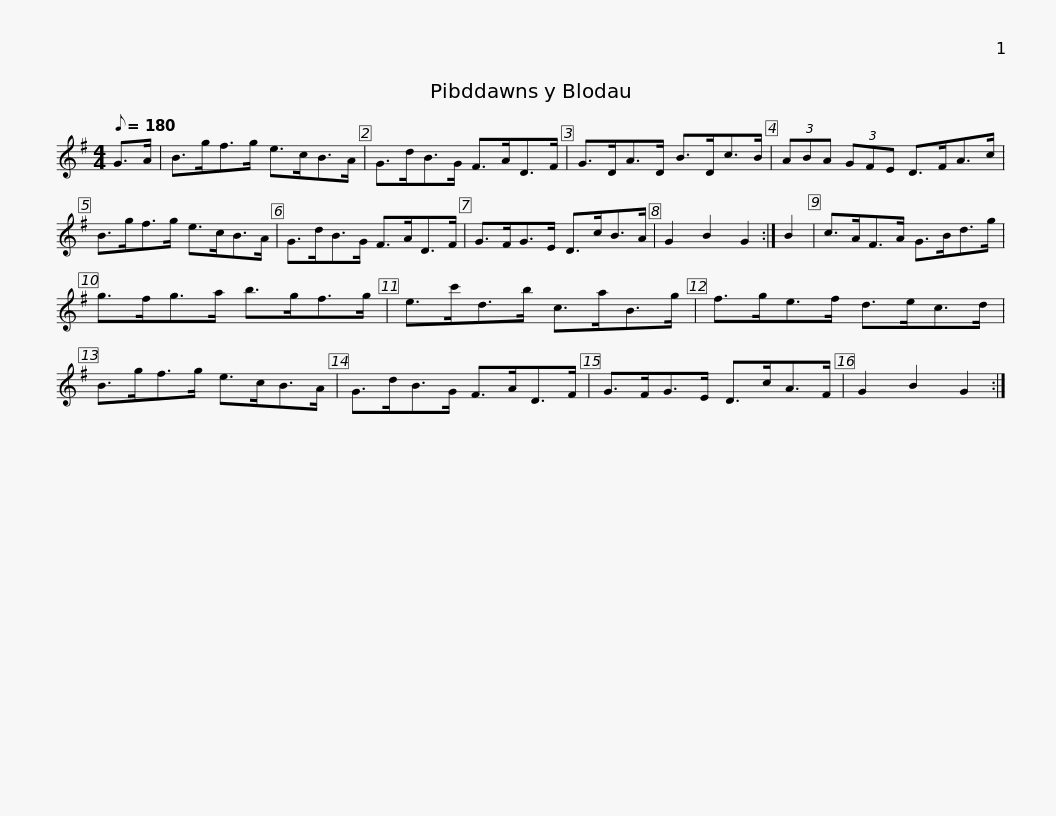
X:1
L:1/8
Q:1/8=180
M:4/4
I:linebreak $
K:G
V:1 treble
V:1
 G>A | B>gf>g e>cB>A | G>dB>G F>AD>F | G>DA>D B>Dc>B | (3ABA (3GFE D>FA>c |$ %5
 B>gf>g e>cB>A | G>dB>G F>AD>F | G>FG>E D>cB>A | G2 B2 G2 :| B2 | %10
 c>AF>A G>Bd>g |$ g>fg>a b>gf>g | e>c'd>b c>aB>g | f>ge>f d>ec>d | B>gf>g e>cB>A |$ %15
 G>dB>G F>AD>F | G>FG>E D>cA>F | G2 B2 G2 :| %18
